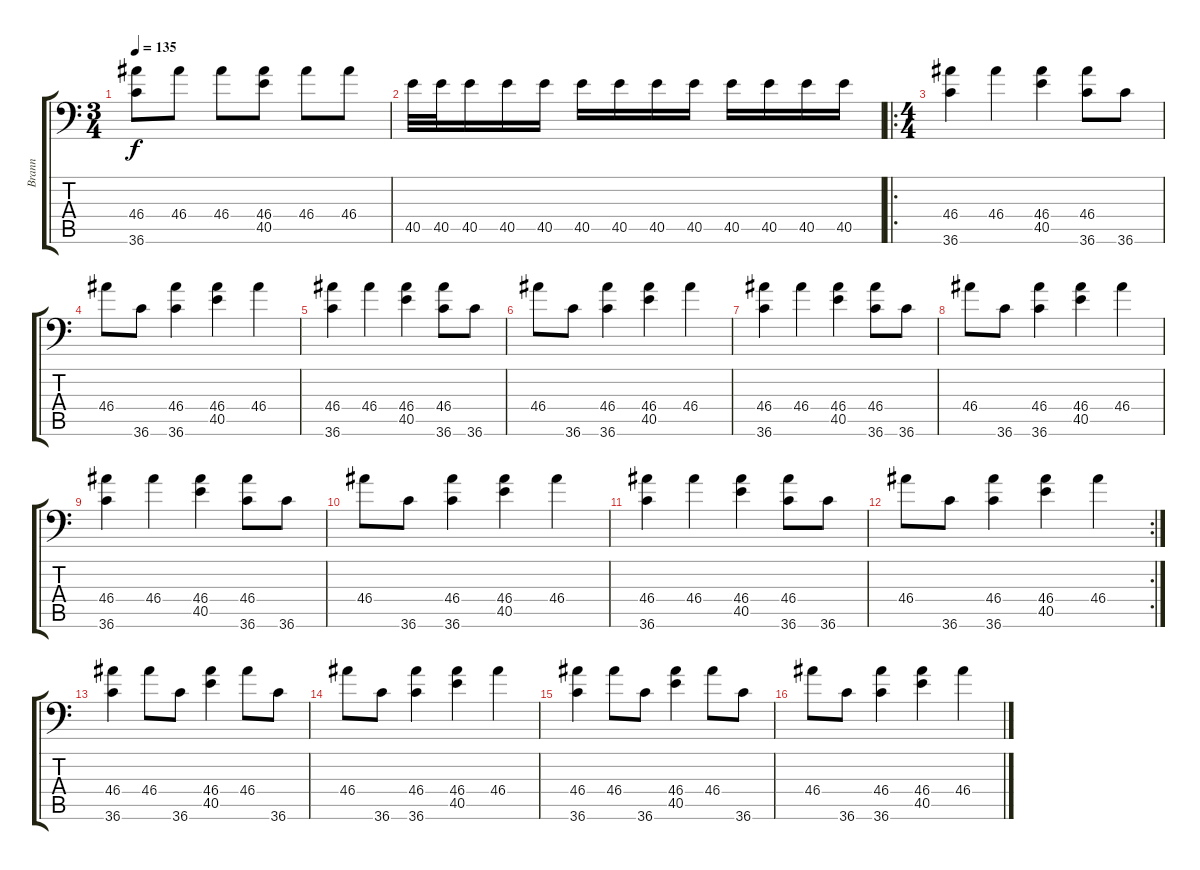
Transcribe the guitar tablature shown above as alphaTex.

\track ("Brann" "Brann") {instrument acousticgrandpiano}
\staff {score tabs}
\tuning (C-1 C-1 C-1 C-1 C-1 C-1) {hide}
\ts (3 4)
\tempo 135
\clef f4
\ks c
(46.4 36.6).8{dy f} 46.4.8 46.4.8 (46.4 40.5).8 46.4.8 46.4.8 |
40.5.32 40.5.32 40.5.16 40.5.16 40.5.16 40.5.16 40.5.16 40.5.16 40.5.16 40.5.16 40.5.16 40.5.16 40.5.16 |
\ro
\ts (4 4)
(46.4 36.6).4 46.4.4 (46.4 40.5).4 (46.4 36.6).8 36.6.8 |
46.4.8 36.6.8 (46.4 36.6).4 (46.4 40.5).4 46.4.4 |
(46.4 36.6).4 46.4.4 (46.4 40.5).4 (46.4 36.6).8 36.6.8 |
46.4.8 36.6.8 (46.4 36.6).4 (46.4 40.5).4 46.4.4 |
(46.4 36.6).4 46.4.4 (46.4 40.5).4 (46.4 36.6).8 36.6.8 |
46.4.8 36.6.8 (46.4 36.6).4 (46.4 40.5).4 46.4.4 |
(46.4 36.6).4 46.4.4 (46.4 40.5).4 (46.4 36.6).8 36.6.8 |
46.4.8 36.6.8 (46.4 36.6).4 (46.4 40.5).4 46.4.4 |
(46.4 36.6).4 46.4.4 (46.4 40.5).4 (46.4 36.6).8 36.6.8 |
\rc 2
46.4.8 36.6.8 (46.4 36.6).4 (46.4 40.5).4 46.4.4 |
(46.4 36.6).4 46.4.8 36.6.8 (46.4 40.5).4 46.4.8 36.6.8 |
46.4.8 36.6.8 (46.4 36.6).4 (46.4 40.5).4 46.4.4 |
(46.4 36.6).4 46.4.8 36.6.8 (46.4 40.5).4 46.4.8 36.6.8 |
46.4.8 36.6.8 (46.4 36.6).4 (46.4 40.5).4 46.4.4
